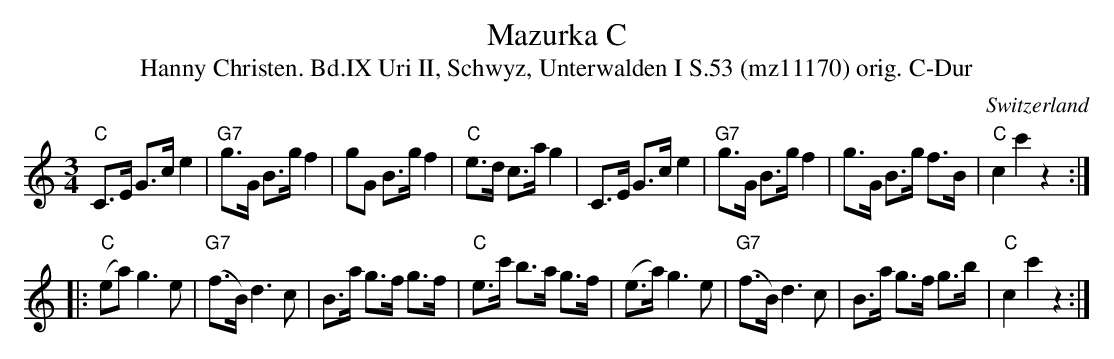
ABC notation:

X:1
T:Mazurka C
T:Hanny Christen. Bd.IX Uri II, Schwyz, Unterwalden I S.53 (mz11170) orig. C-Dur
M:3/4
L:1/8
O:Switzerland
K:C major
"C"C>E G>c e2 | "G7"g>G B>g f2 | gG B>g f2 | "C"e>d c>a g2 | C>E G>c e2 | "G7"g>G B>g f2 | g>G B>g f>B | "C"c2c'2 z2 ::
("C"ea) g3e | ("G7"f>B) d3c | B>a g>f g>f | "C"e>c' b>a g>f | (e>a) g3e | ("G7"f>B) d3c | B>a g>f g>b | "C"c2c'2 z2 :|
